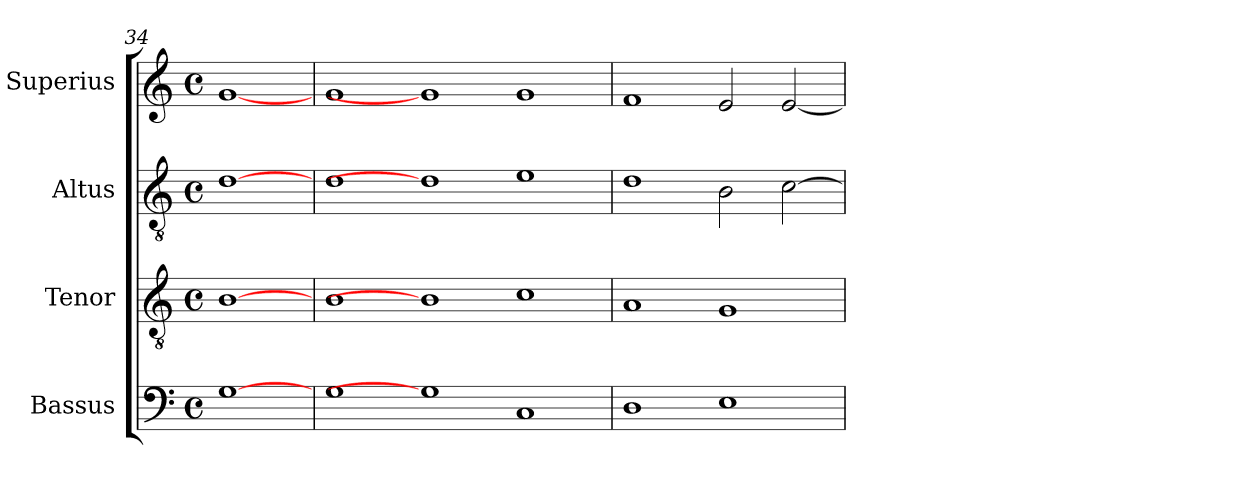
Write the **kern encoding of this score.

**kern	**kern	**kern	**kern
*part4	*part3	*part2	*part1
*staff4	*staff3	*staff2	*staff1
*I"Bassus	*I"Tenor	*I"Altus	*I"Superius
*I'B.	*I'T.	*I'T.	*I'S.
*clefF4	*clefGv2	*clefGv2	*clefG2
*	*ITrd7c12	*ITrd7c12	*
*k[]	*k[]	*k[]	*k[]
*C:	*C:	*C:	*C:
*M4/4	*M4/4	*M4/4	*M4/4
*met(c)	*met(c)	*met(c)	*met(c)
=34	=34	=34	=34
[1Gi	[1BBi	[1Di	[1gi
=35	=35	=35	=35
1Gi	1BBi	1Di	1gi
1Gi]	1BBi]	1Di]	1gi]
1Ci	1Ci	1Ei	1gi
!!LO:PB:g=z
=36	=36	=36	=36
1Di	1AAi	1Di	1fi
1Ei	1GGi	2BBi\	2ei/
.	.	[>2Ci\	[<2ei/
=	=	=	=
*-	*-	*-	*-
